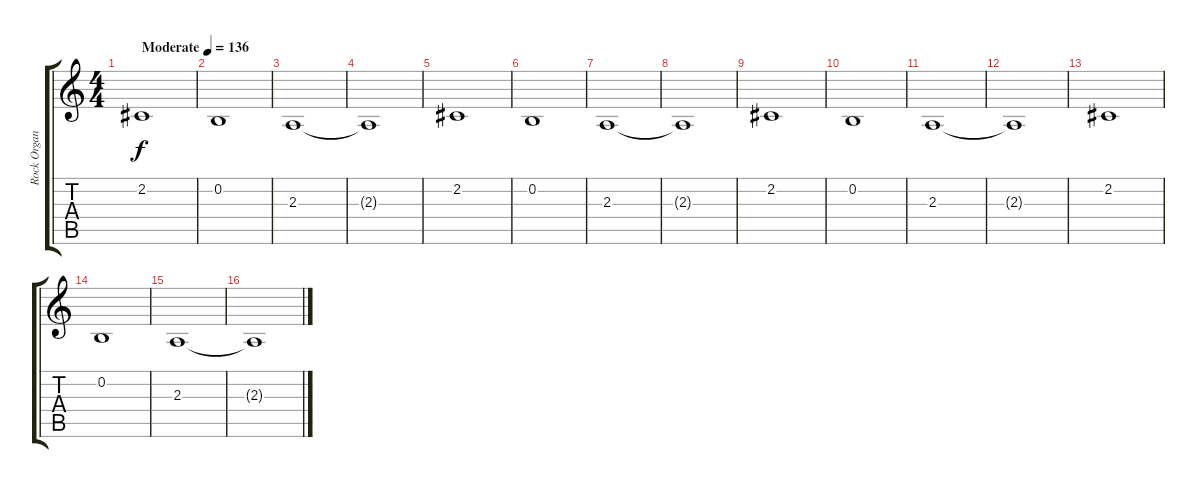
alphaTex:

\track ("Rock Organ" "Rock Organ") {instrument rockorgan}
\staff {score tabs}
\tuning (E4 B3 G3 D3 A2 E2) {hide}
\ts (4 4)
\tempo (136 "Moderate")
\clef g2
\ks c
2.2.1{dy f instrument rockorgan} |
0.2.1 |
2.3.1 |
2.3{t}.1 |
2.2.1 |
0.2.1 |
2.3.1 |
2.3{t}.1 |
2.2.1 |
0.2.1 |
2.3.1 |
2.3{t}.1 |
2.2.1 |
0.2.1 |
2.3.1 |
2.3{t}.1
